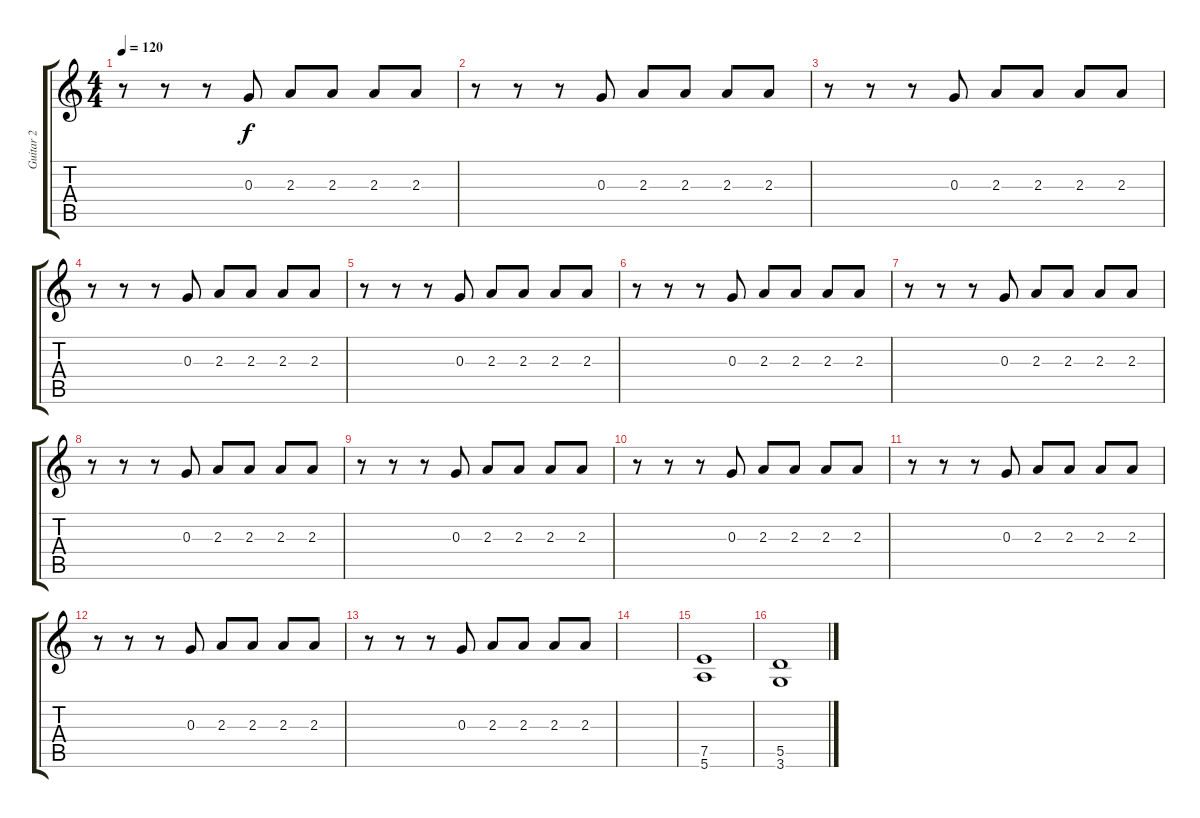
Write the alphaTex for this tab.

\track ("Guitar 2" "Guitar 2") {instrument electricguitarclean}
\staff {score tabs}
\tuning (E4 B3 G3 D3 A2 E2) {hide}
\ts (4 4)
\tempo 120
\clef g2
\ks c
r.8{dy f} r.8 r.8 0.3.8 2.3.8 2.3.8 2.3.8 2.3.8 |
r.8 r.8 r.8 0.3.8 2.3.8 2.3.8 2.3.8 2.3.8 |
r.8 r.8 r.8 0.3.8 2.3.8 2.3.8 2.3.8 2.3.8 |
r.8 r.8 r.8 0.3.8 2.3.8 2.3.8 2.3.8 2.3.8 |
r.8 r.8 r.8 0.3.8 2.3.8 2.3.8 2.3.8 2.3.8 |
r.8 r.8 r.8 0.3.8 2.3.8 2.3.8 2.3.8 2.3.8 |
r.8 r.8 r.8 0.3.8 2.3.8 2.3.8 2.3.8 2.3.8 |
r.8 r.8 r.8 0.3.8 2.3.8 2.3.8 2.3.8 2.3.8 |
r.8 r.8 r.8 0.3.8 2.3.8 2.3.8 2.3.8 2.3.8 |
r.8 r.8 r.8 0.3.8 2.3.8 2.3.8 2.3.8 2.3.8 |
r.8 r.8 r.8 0.3.8 2.3.8 2.3.8 2.3.8 2.3.8 |
r.8 r.8 r.8 0.3.8 2.3.8 2.3.8 2.3.8 2.3.8 |
r.8 r.8 r.8 0.3.8 2.3.8 2.3.8 2.3.8 2.3.8 |
|
(7.5 5.6).1 |
(5.5 3.6).1
